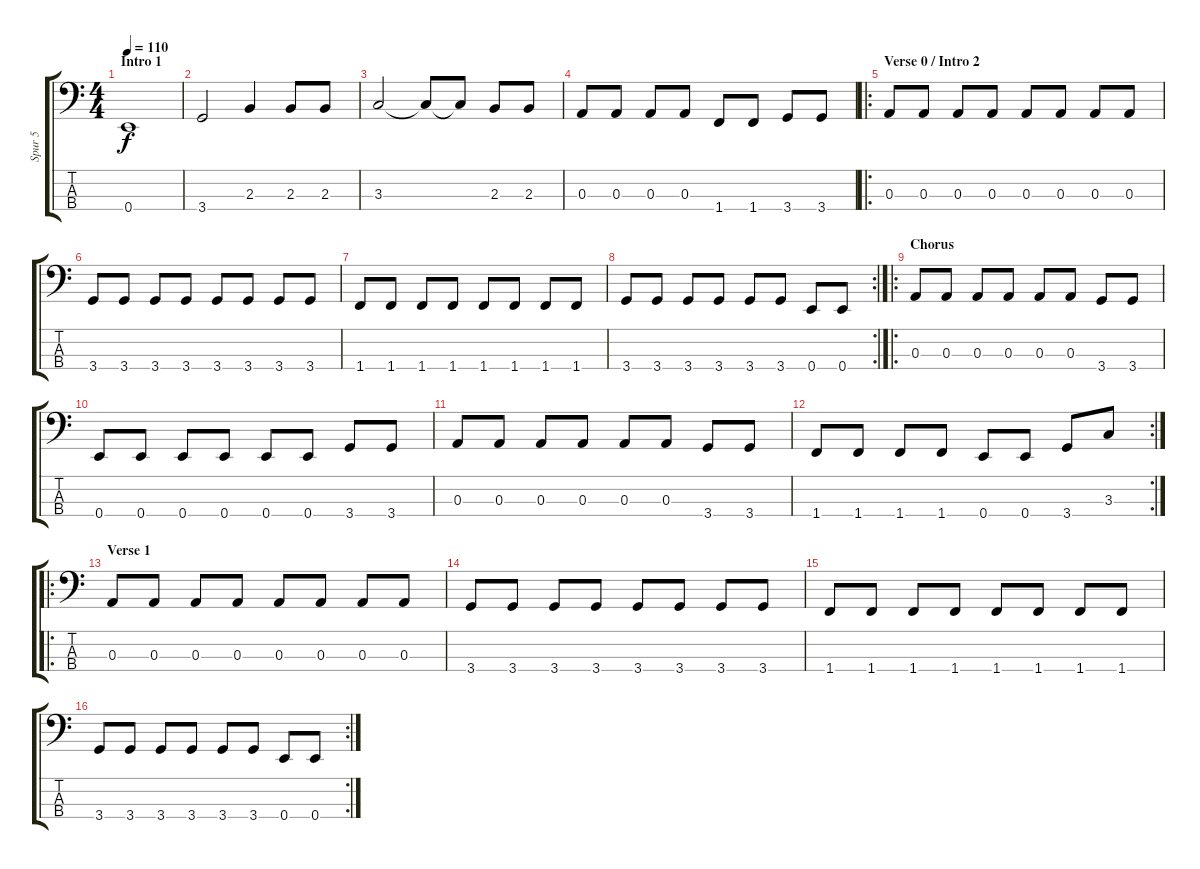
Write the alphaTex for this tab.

\track ("Spur 5" "Spur 5") {instrument electricbassfinger}
\staff {score tabs}
\tuning (G2 D2 A1 E1) {hide}
\ts (4 4)
\section ("" "Intro 1")
\tempo 110
\clef f4
\ks c
0.4.1{dy f instrument electricbassfinger} |
3.4.2 2.3.4 2.3.8 2.3.8 |
3.3.2 3.3{t}.8 3.3{t}.8 2.3.8 2.3.8 |
0.3.8 0.3.8 0.3.8 0.3.8 1.4.8 1.4.8 3.4.8 3.4.8 |
\ro
\section ("" "Verse 0 / Intro 2")
0.3.8 0.3.8 0.3.8 0.3.8 0.3.8 0.3.8 0.3.8 0.3.8 |
3.4.8 3.4.8 3.4.8 3.4.8 3.4.8 3.4.8 3.4.8 3.4.8 |
1.4.8 1.4.8 1.4.8 1.4.8 1.4.8 1.4.8 1.4.8 1.4.8 |
\rc 2
3.4.8 3.4.8 3.4.8 3.4.8 3.4.8 3.4.8 0.4.8 0.4.8 |
\ro
\section ("" "Chorus")
0.3.8 0.3.8 0.3.8 0.3.8 0.3.8 0.3.8 3.4.8 3.4.8 |
0.4.8 0.4.8 0.4.8 0.4.8 0.4.8 0.4.8 3.4.8 3.4.8 |
0.3.8 0.3.8 0.3.8 0.3.8 0.3.8 0.3.8 3.4.8 3.4.8 |
\rc 2
1.4.8 1.4.8 1.4.8 1.4.8 0.4.8 0.4.8 3.4.8 3.3.8 |
\ro
\section ("" "Verse 1")
0.3.8 0.3.8 0.3.8 0.3.8 0.3.8 0.3.8 0.3.8 0.3.8 |
3.4.8 3.4.8 3.4.8 3.4.8 3.4.8 3.4.8 3.4.8 3.4.8 |
1.4.8 1.4.8 1.4.8 1.4.8 1.4.8 1.4.8 1.4.8 1.4.8 |
\rc 2
3.4.8 3.4.8 3.4.8 3.4.8 3.4.8 3.4.8 0.4.8 0.4.8
